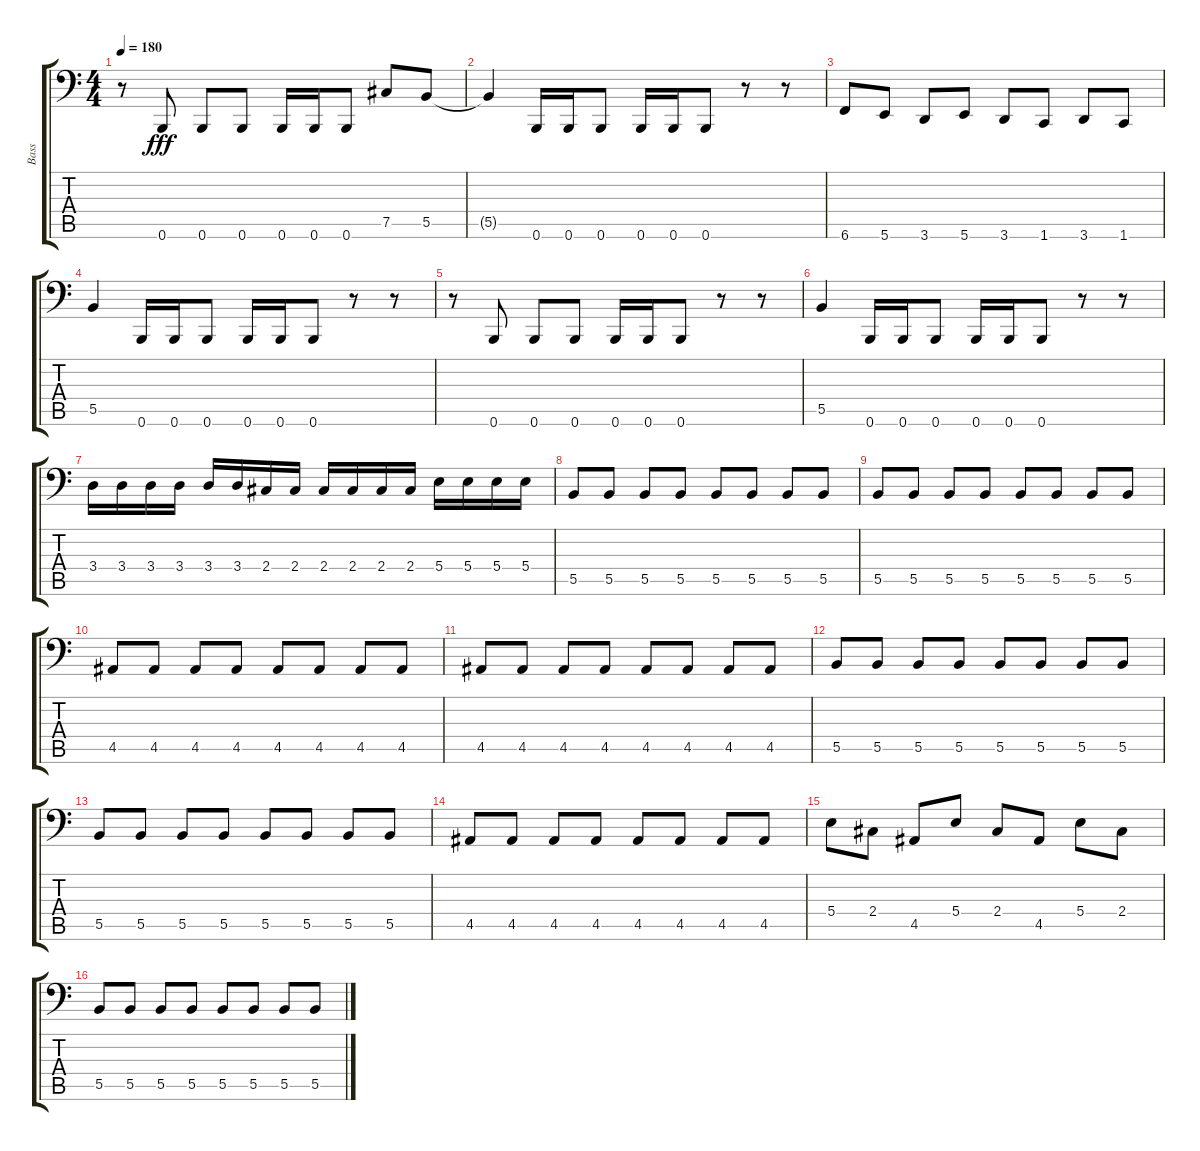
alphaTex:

\track ("Bass " "Bass ") {instrument electricbassfinger}
\staff {score tabs}
\tuning (Db3 Ab2 E2 B1 Gb1 B0) {hide}
\ts (4 4)
\tempo 180
\clef f4
\ks c
r.8{dy fff} 0.6.8 0.6.8 0.6.8 0.6.16 0.6.16 0.6.8 7.5.8 5.5.8 |
5.5{t}.4 0.6.16 0.6.16 0.6.8 0.6.16 0.6.16 0.6.8 r.8 r.8 |
6.6.8 5.6.8 3.6.8 5.6.8 3.6.8 1.6.8 3.6.8 1.6.8 |
5.5.4 0.6.16 0.6.16 0.6.8 0.6.16 0.6.16 0.6.8 r.8 r.8 |
r.8 0.6.8 0.6.8 0.6.8 0.6.16 0.6.16 0.6.8 r.8 r.8 |
5.5.4 0.6.16 0.6.16 0.6.8 0.6.16 0.6.16 0.6.8 r.8 r.8 |
3.4.16 3.4.16 3.4.16 3.4.16 3.4.16 3.4.16 2.4.16 2.4.16 2.4.16 2.4.16 2.4.16 2.4.16 5.4.16 5.4.16 5.4.16 5.4.16 |
5.5.8 5.5.8 5.5.8 5.5.8 5.5.8 5.5.8 5.5.8 5.5.8 |
5.5.8 5.5.8 5.5.8 5.5.8 5.5.8 5.5.8 5.5.8 5.5.8 |
4.5.8 4.5.8 4.5.8 4.5.8 4.5.8 4.5.8 4.5.8 4.5.8 |
4.5.8 4.5.8 4.5.8 4.5.8 4.5.8 4.5.8 4.5.8 4.5.8 |
5.5.8 5.5.8 5.5.8 5.5.8 5.5.8 5.5.8 5.5.8 5.5.8 |
5.5.8 5.5.8 5.5.8 5.5.8 5.5.8 5.5.8 5.5.8 5.5.8 |
4.5.8 4.5.8 4.5.8 4.5.8 4.5.8 4.5.8 4.5.8 4.5.8 |
5.4.8 2.4.8 4.5.8 5.4.8 2.4.8 4.5.8 5.4.8 2.4.8 |
5.5.8 5.5.8 5.5.8 5.5.8 5.5.8 5.5.8 5.5.8 5.5.8
